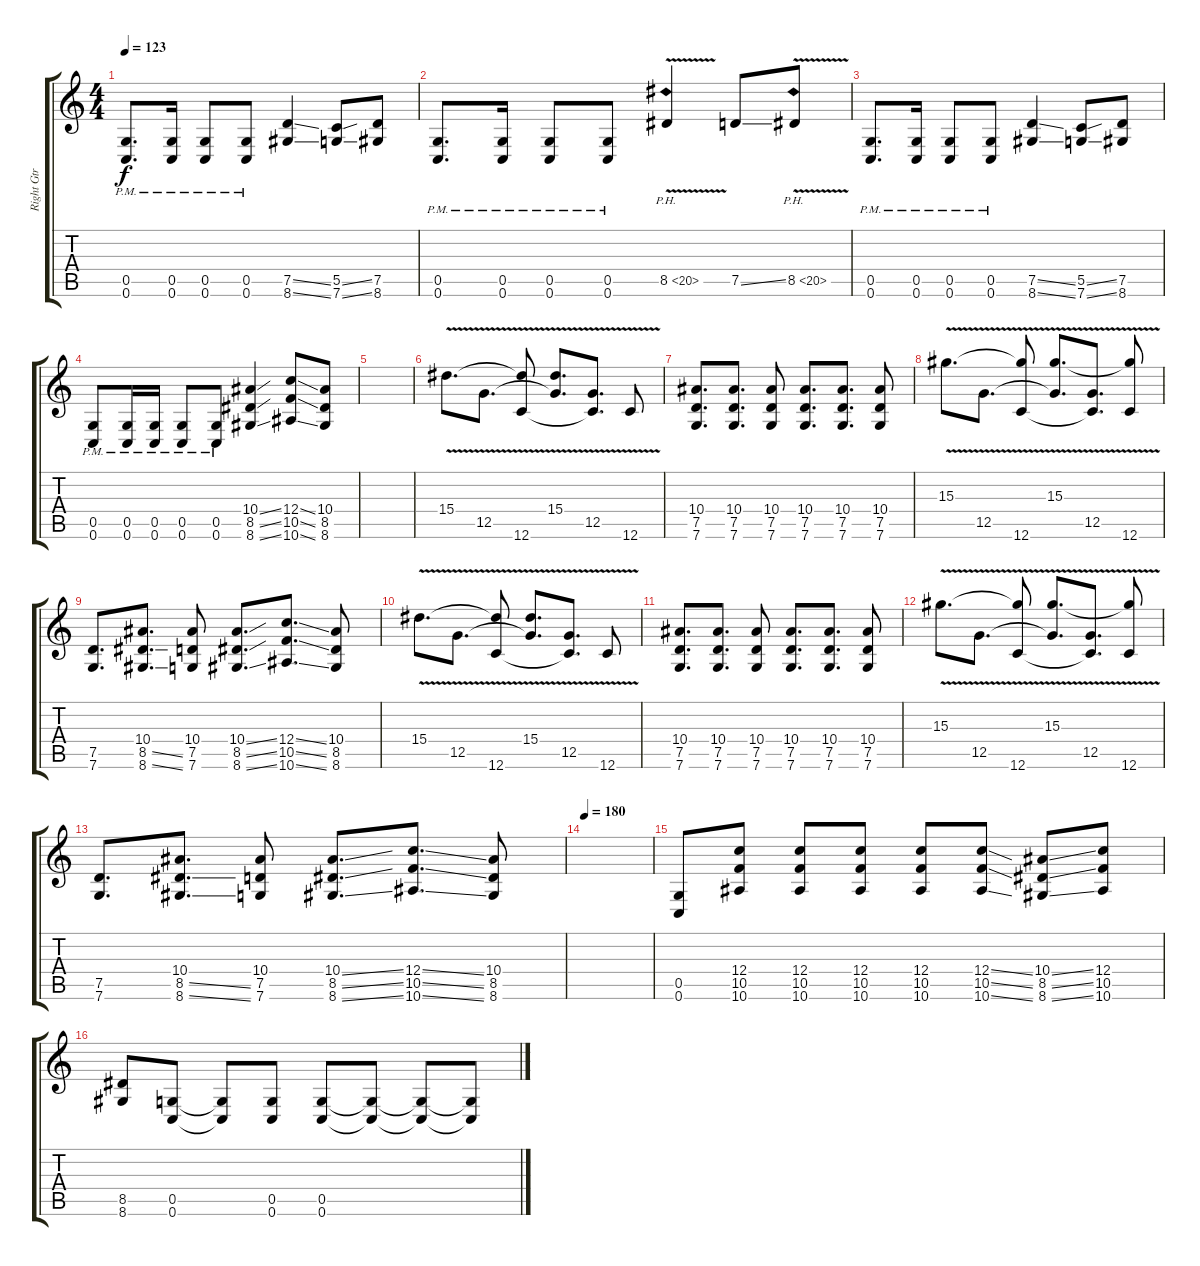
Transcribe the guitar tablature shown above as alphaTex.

\track ("Right Gtr" "Right Gtr") {instrument overdrivenguitar}
\staff {score tabs}
\tuning (D4 A3 F3 C3 G2 C2) {hide}
\ts (4 4)
\tempo 123
\clef g2
\ks c
(0.5{pm} 0.6{pm}).8{d dy f} (0.5{pm} 0.6{pm}).16 (0.5{pm} 0.6{pm}).8 (0.5{pm} 0.6{pm}).8 (7.5{ss} 8.6{ss}).4 (5.5{ss} 7.6{ss}).8 (7.5 8.6).8 |
(0.5{pm} 0.6{pm}).8{d} (0.5{pm} 0.6{pm}).16 (0.5{pm} 0.6{pm}).8 (0.5{pm} 0.6{pm}).8 8.5{ph 12 v}.4 7.5{ss}.8 8.5{ph 12 v}.8 |
(0.5{pm} 0.6{pm}).8{d} (0.5{pm} 0.6{pm}).16 (0.5{pm} 0.6{pm}).8 (0.5{pm} 0.6{pm}).8 (7.5{ss} 8.6{ss}).4 (5.5{ss} 7.6{ss}).8 (7.5 8.6).8 |
(0.5{pm} 0.6{pm}).8 (0.5{pm} 0.6{pm}).16 (0.5{pm} 0.6{pm}).16 (0.5{pm} 0.6{pm}).8 (0.5{pm} 0.6{pm}).8 (10.4{ss} 8.5{ss} 8.6{ss}).4 (12.4{ss} 10.5{ss} 10.6{ss}).8 (10.4 8.5 8.6).8 |
|
15.4{v}.8{d} 12.5{v}.8{d} (15.4{t} 12.6{v}).8 (15.4{v} 12.5{t}).8{d} (12.5{v} 12.6{t}).8{d} 12.6{v}.8 |
(10.4 7.5 7.6).8{d} (10.4 7.5 7.6).8{d} (10.4 7.5 7.6).8 (10.4 7.5 7.6).8{d} (10.4 7.5 7.6).8{d} (10.4 7.5 7.6).8 |
15.3{v}.8{d} 12.5{v}.8{d} (15.3{t} 12.6{v}).8 (15.3{v} 12.5{t}).8{d} (12.5{v} 12.6{t}).8{d} (15.3{t} 12.6{v}).8 |
(7.5 7.6).8{d} (10.4 8.5{ss} 8.6{ss}).8{d} (10.4 7.5 7.6).8 (10.4{ss} 8.5{ss} 8.6{ss}).8{d} (12.4{ss} 10.5{ss} 10.6{ss}).8{d} (10.4 8.5 8.6).8 |
15.4{v}.8{d} 12.5{v}.8{d} (15.4{t} 12.6{v}).8 (15.4{v} 12.5{t}).8{d} (12.5{v} 12.6{t}).8{d} 12.6{v}.8 |
(10.4 7.5 7.6).8{d} (10.4 7.5 7.6).8{d} (10.4 7.5 7.6).8 (10.4 7.5 7.6).8{d} (10.4 7.5 7.6).8{d} (10.4 7.5 7.6).8 |
15.3{v}.8{d} 12.5{v}.8{d} (15.3{t} 12.6{v}).8 (15.3{v} 12.5{t}).8{d} (12.5{v} 12.6{t}).8{d} (15.3{t} 12.6{v}).8 |
(7.5 7.6).8{d} (10.4 8.5{ss} 8.6{ss}).8{d} (10.4 7.5 7.6).8 (10.4{ss} 8.5{ss} 8.6{ss}).8{d} (12.4{ss} 10.5{ss} 10.6{ss}).8{d} (10.4 8.5 8.6).8 |
\tempo 180
|
(0.5 0.6).8 (12.4 10.5 10.6).8 (12.4 10.5 10.6).8 (12.4 10.5 10.6).8 (12.4 10.5 10.6).8 (12.4{ss} 10.5{ss} 10.6{ss}).8 (10.4{ss} 8.5{ss} 8.6{ss}).8 (12.4 10.5 10.6).8 |
(8.5 8.6).8 (0.5 0.6).8 (0.5{t} 0.6{t}).8 (0.5 0.6).8 (0.5 0.6).8 (0.5{t} 0.6{t}).8 (0.5{t} 0.6{t}).8 (0.5{t} 0.6{t}).8
